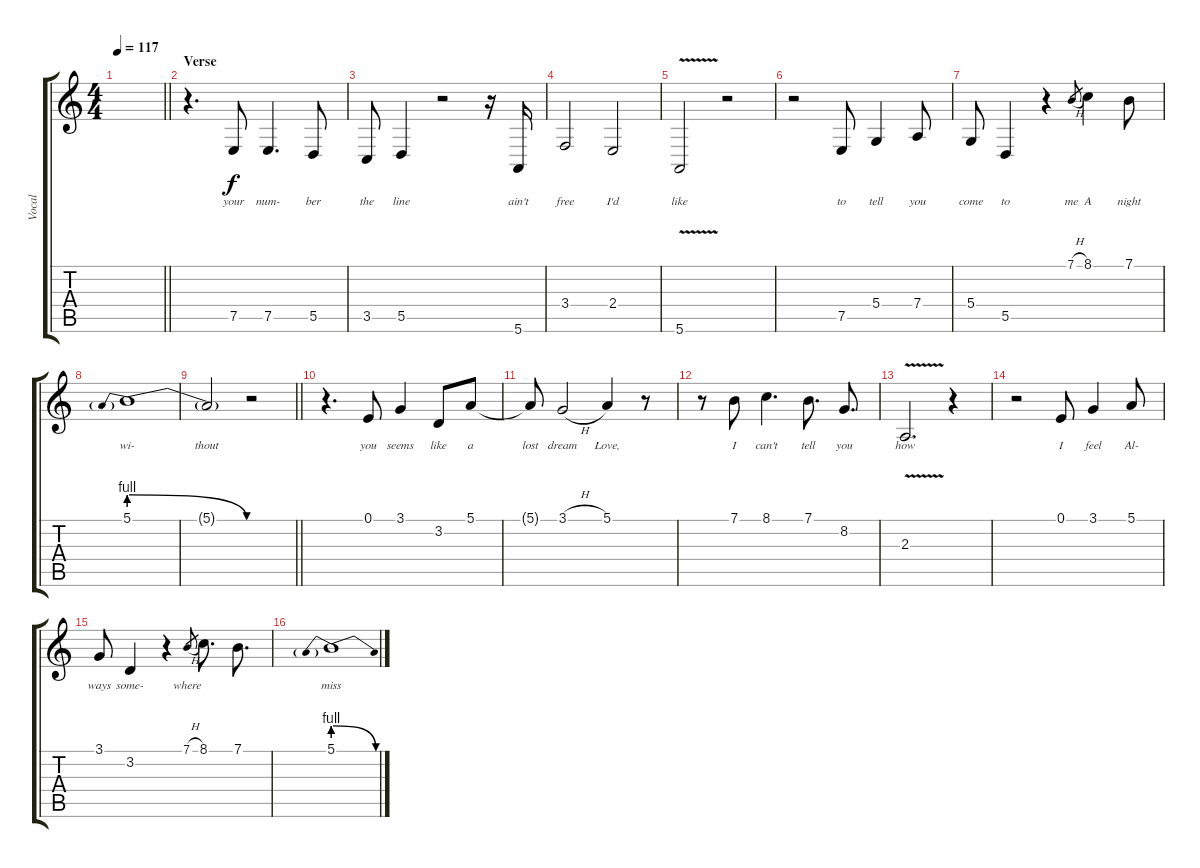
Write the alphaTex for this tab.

\track ("Vocal" "Vocal") {instrument reedorgan}
\staff {score tabs}
\tuning (E4 B3 G3 D3 A2 E2) {hide}
\ts (4 4)
\tempo 117
\clef g2
\barLineRight lightlight
\ks c
|
\section ("" "Verse")
r.4{d} 7.5.8{lyrics (0 "your") lyrics (1 "") lyrics (2 "") lyrics (3 "") lyrics (4 "")} 7.5.4{d lyrics (0 "num-") lyrics (1 "") lyrics (2 "") lyrics (3 "") lyrics (4 "")} 5.5.8{lyrics (0 "ber") lyrics (1 "") lyrics (2 "") lyrics (3 "") lyrics (4 "")} |
3.5.8{lyrics (0 "the") lyrics (1 "") lyrics (2 "") lyrics (3 "") lyrics (4 "")} 5.5.4{lyrics (0 "line") lyrics (1 "") lyrics (2 "") lyrics (3 "") lyrics (4 "")} r.2 r.16 5.6.16{lyrics (0 "ain't") lyrics (1 "") lyrics (2 "") lyrics (3 "") lyrics (4 "")} |
3.4.2{lyrics (0 "free") lyrics (1 "") lyrics (2 "") lyrics (3 "") lyrics (4 "")} 2.4.2{lyrics (0 "I'd") lyrics (1 "") lyrics (2 "") lyrics (3 "") lyrics (4 "")} |
5.6{v}.2{lyrics (0 "like") lyrics (1 "") lyrics (2 "") lyrics (3 "") lyrics (4 "")} r.2 |
r.2 7.5.8{lyrics (0 "to") lyrics (1 "") lyrics (2 "") lyrics (3 "") lyrics (4 "")} 5.4.4{lyrics (0 "tell") lyrics (1 "") lyrics (2 "") lyrics (3 "") lyrics (4 "")} 7.4.8{lyrics (0 "you") lyrics (1 "") lyrics (2 "") lyrics (3 "") lyrics (4 "")} |
5.4.8{lyrics (0 "come") lyrics (1 "") lyrics (2 "") lyrics (3 "") lyrics (4 "")} 5.5.4{lyrics (0 "to") lyrics (1 "") lyrics (2 "") lyrics (3 "") lyrics (4 "")} r.4 7.1{h}.8{lyrics (0 "me") lyrics (1 "") lyrics (2 "") lyrics (3 "") lyrics (4 "") gr} 8.1.4{lyrics (0 "A") lyrics (1 "") lyrics (2 "") lyrics (3 "") lyrics (4 "")} 7.1.8{lyrics (0 "night") lyrics (1 "") lyrics (2 "") lyrics (3 "") lyrics (4 "")} |
5.1{be (prebendrelease 0 4 60 0)}.1{lyrics (0 "wi-") lyrics (1 "") lyrics (2 "") lyrics (3 "") lyrics (4 "")} |
\barLineRight lightlight
5.1{t}.2{lyrics (0 "thout") lyrics (1 "") lyrics (2 "") lyrics (3 "") lyrics (4 "")} r.2 |
r.4{d} 0.1.8{lyrics (0 "you") lyrics (1 "") lyrics (2 "") lyrics (3 "") lyrics (4 "")} 3.1.4{lyrics (0 "seems") lyrics (1 "") lyrics (2 "") lyrics (3 "") lyrics (4 "")} 3.2.8{lyrics (0 "like") lyrics (1 "") lyrics (2 "") lyrics (3 "") lyrics (4 "")} 5.1.8{lyrics (0 "a") lyrics (1 "") lyrics (2 "") lyrics (3 "") lyrics (4 "")} |
5.1{t}.8{lyrics (0 "lost") lyrics (1 "") lyrics (2 "") lyrics (3 "") lyrics (4 "")} 3.1{h}.2{lyrics (0 "dream") lyrics (1 "") lyrics (2 "") lyrics (3 "") lyrics (4 "")} 5.1.4{lyrics (0 "Love,") lyrics (1 "") lyrics (2 "") lyrics (3 "") lyrics (4 "")} r.8 |
r.8 7.1.8{lyrics (0 "I") lyrics (1 "") lyrics (2 "") lyrics (3 "") lyrics (4 "")} 8.1.4{d lyrics (0 "can't") lyrics (1 "") lyrics (2 "") lyrics (3 "") lyrics (4 "")} 7.1.8{d lyrics (0 "tell") lyrics (1 "") lyrics (2 "") lyrics (3 "") lyrics (4 "")} 8.2.8{d lyrics (0 "you") lyrics (1 "") lyrics (2 "") lyrics (3 "") lyrics (4 "")} |
2.3{v}.2{d lyrics (0 "how") lyrics (1 "") lyrics (2 "") lyrics (3 "") lyrics (4 "")} r.4 |
r.2 0.1.8{lyrics (0 "I") lyrics (1 "") lyrics (2 "") lyrics (3 "") lyrics (4 "")} 3.1.4{lyrics (0 "feel") lyrics (1 "") lyrics (2 "") lyrics (3 "") lyrics (4 "")} 5.1.8{lyrics (0 "Al-") lyrics (1 "") lyrics (2 "") lyrics (3 "") lyrics (4 "")} |
3.1.8{lyrics (0 "ways") lyrics (1 "") lyrics (2 "") lyrics (3 "") lyrics (4 "")} 3.2.4{lyrics (0 "some-") lyrics (1 "") lyrics (2 "") lyrics (3 "") lyrics (4 "")} r.4 7.1{h}.8{lyrics (0 "where") lyrics (1 "") lyrics (2 "") lyrics (3 "") lyrics (4 "") gr} 8.1.8{d lyrics (0 "") lyrics (1 "") lyrics (2 "") lyrics (3 "") lyrics (4 "")} 7.1.8{d lyrics (0 "") lyrics (1 "") lyrics (2 "") lyrics (3 "") lyrics (4 "")} |
5.1{be (prebendrelease 0 4 60 0)}.1{lyrics (0 "miss") lyrics (1 "") lyrics (2 "") lyrics (3 "") lyrics (4 "")}
